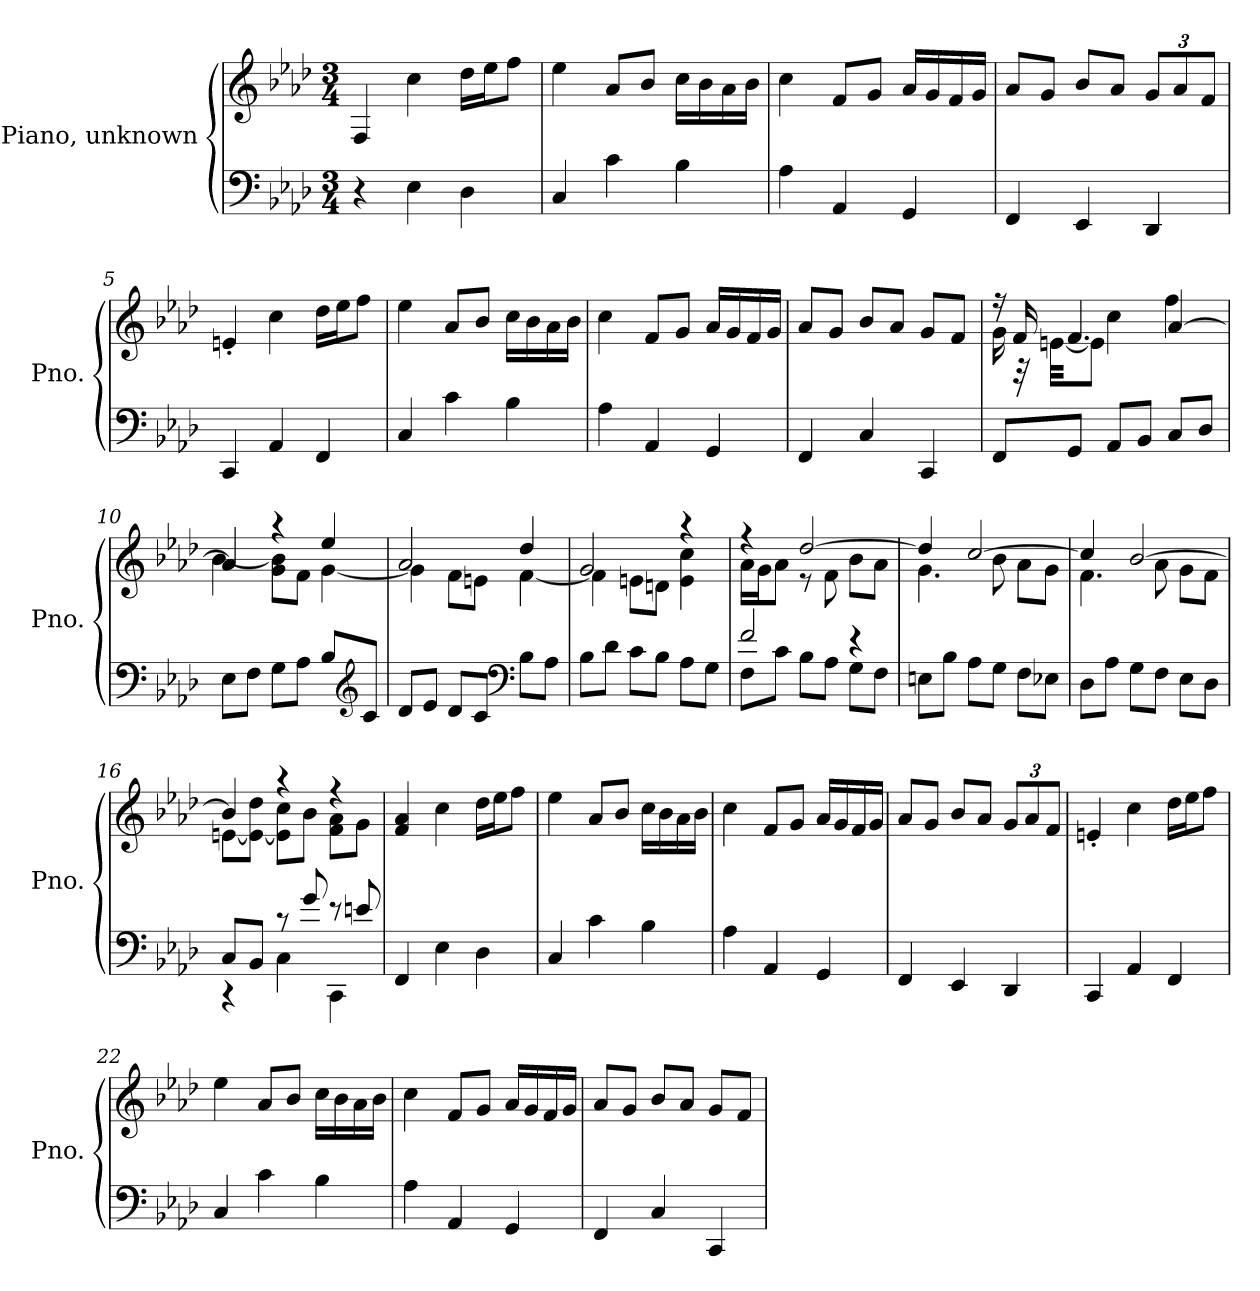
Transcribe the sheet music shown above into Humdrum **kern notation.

**kern	**kern
*part1	*part1
*staff2	*staff1
*I"Piano, unknown	*
*I'Pno.	*
*clefF4	*clefG2
*k[b-e-a-d-]	*k[b-e-a-d-]
*M3/4	*M3/4
*MM107	*MM107
=1	=1
4r	4F/
4E-\	4cc\
4D-\	16dd-\LL
.	16ee-\J
.	8ff\J
=2	=2
4C/	4ee-\
4c\	8a-/L
.	8b-/J
4B-\	16cc\LL
.	16b-\
.	16a-\
.	16b-\JJ
=3	=3
4A-\	4cc\
4AA-/	8f/L
.	8g/J
4GG/	16a-/LL
.	16g/
.	16f/
.	16g/JJ
=4	=4
4FF/	8a-/L
.	8g/J
4EE-/	8b-/L
.	8a-/J
*	*Xbrackettup
4DD-/	12g/L
.	12a-/
.	12f/J
=5	=5
4CC/	4en'/
4AA-/	4cc\
4FF/	16dd-\LL
.	16ee-\J
.	8ff\J
=6	=6
4C/	4ee-\
4c\	8a-/L
.	8b-/J
4B-\	16cc\LL
.	16b-\
.	16a-\
.	16b-\JJ
!!LO:LB:g=z
=7	=7
4A-\	4cc\
4AA-/	8f/L
.	8g/J
4GG/	16a-/LL
.	16g/
.	16f/
.	16g/JJ
=8	=8
4FF/	8a-/L
.	8g/J
4C/	8b-/L
.	8a-/J
4CC/	8g/L
.	8f/J
=9	=9
*	*^
8FF/L	16r	16g\
.	16f/	32r
.	.	[32en\KKL
8GG/J	4.f/	8e\J]
8AA-/L	.	4cc\
8BB-/J	.	.
8C/L	[4a-/	4ff\
8D-/J	.	.
=10	=10	=10
8E-\L	4a-/]	[4b-\
8F\J	.	.
8G\L	4r	8g\ 8b-\]L
8A-\J	.	8f\J
8B-/L	4ee-/	[4g\
*clefG2	*	*
8c/J	.	.
=11	=11	=11
8d-/L	2a-/	4g\]
8e-/J	.	.
8d-/L	.	8f\L
8c/J	.	8en\J
*clefF4	*	*
8B-\L	4dd-/	[4f\
8A-\J	.	.
!!LO:LB:g=z	!!
=12	=12	=12
8B-\L	2g/	4f\]
8d-\J	.	.
8c\L	.	8en\L
8B-\J	.	8dn\J
8A-\L	4r	4e\ 4cc\
8G\J	.	.
=13	=13	=13
*^	*	*
2f/	8F\L	4r	16a-\LL
.	.	.	16g\J
.	8c\J	.	8a-\J
.	8B-\L	[2dd-/	8r
.	8A-\J	.	8f\
4r	8G\L	.	8b-\L
.	8F\J	.	8a-\J
*v	*v	*	*
=14	=14	=14
8En\L	4dd-/]	4.g\
8B-\J	.	.
8A-\L	[2cc/	.
8G\J	.	8b-\
8F\L	.	8a-\L
8E-X\J	.	8g\J
=15	=15	=15
8D-\L	4cc/]	4.f\
8A-\J	.	.
8G\L	[2b-/	.
8F\J	.	8a-\
8E-\L	.	8g\L
8D-\J	.	8f\J
=16	=16	=16
*^	*	*
8C/L	4r	4b-/]	[8en\L
8BB-/J	.	.	8e\_ 8dd-\J
8r	4C\	4r	8e\] 8cc\L
8g/	.	.	8b-\J
8r	4CC\	4r	8f\ 8a-\L
8en/	.	.	8g\J
*v	*v	*	*
*	*v	*v
!!LO:LB:g=z
=17	=17
4FF/	4f/ 4a-/
4E-\	4cc\
4D-\	16dd-\LL
.	16ee-\J
.	8ff\J
=18	=18
4C/	4ee-\
4c\	8a-/L
.	8b-/J
4B-\	16cc\LL
.	16b-\
.	16a-\
.	16b-\JJ
=19	=19
4A-\	4cc\
4AA-/	8f/L
.	8g/J
4GG/	16a-/LL
.	16g/
.	16f/
.	16g/JJ
=20	=20
4FF/	8a-/L
.	8g/J
4EE-/	8b-/L
.	8a-/J
4DD-/	12g/L
.	12a-/
.	12f/J
=21	=21
4CC/	4en'/
4AA-/	4cc\
4FF/	16dd-\LL
.	16ee-\J
.	8ff\J
=22	=22
4C/	4ee-\
4c\	8a-/L
.	8b-/J
4B-\	16cc\LL
.	16b-\
.	16a-\
.	16b-\JJ
!!LO:LB:g=z
=23	=23
4A-\	4cc\
4AA-/	8f/L
.	8g/J
4GG/	16a-/LL
.	16g/
.	16f/
.	16g/JJ
=24	=24
4FF/	8a-/L
.	8g/J
4C/	8b-/L
.	8a-/J
4CC/	8g/L
.	8f/J
=	=
*-	*-
